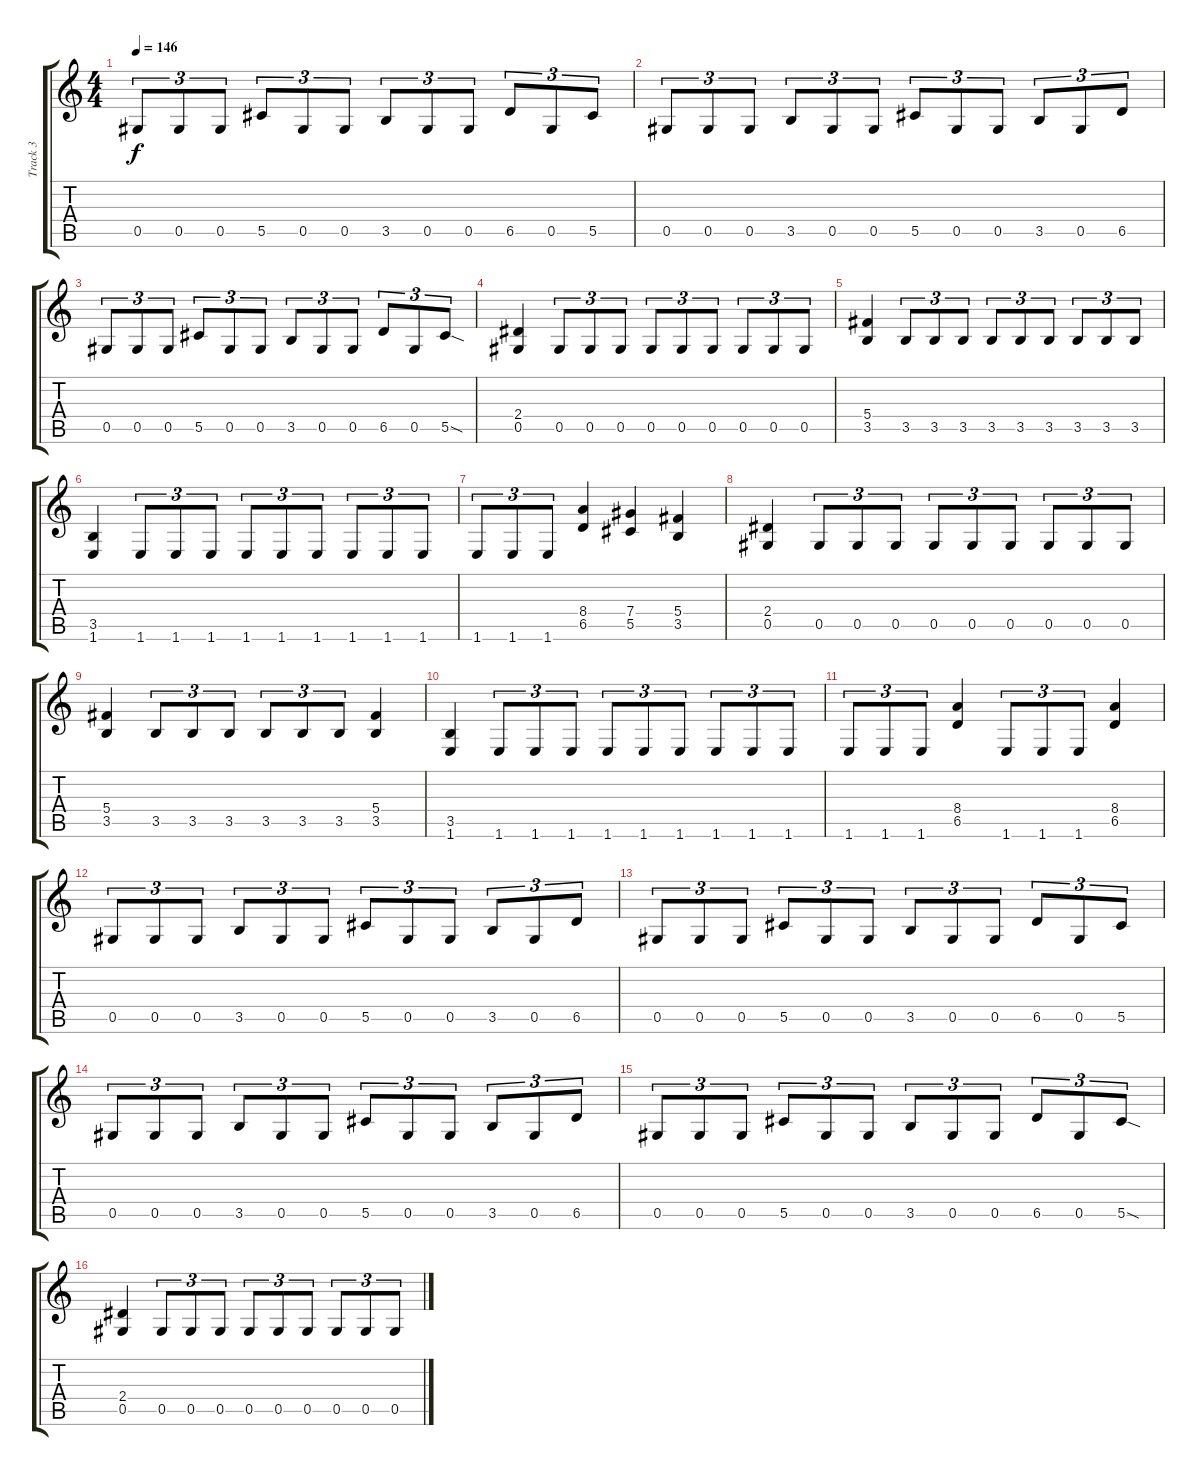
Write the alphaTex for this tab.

\track ("Track 3" "Track 3") {instrument distortionguitar}
\staff {score tabs}
\tuning (Eb4 Bb3 Gb3 Db3 Ab2 Eb2) {hide}
\ts (4 4)
\tempo 146
\clef g2
\ks c
0.5.8{tu (3 2) dy f} 0.5.8{tu (3 2)} 0.5.8{tu (3 2)} 5.5.8{tu (3 2)} 0.5.8{tu (3 2)} 0.5.8{tu (3 2)} 3.5.8{tu (3 2)} 0.5.8{tu (3 2)} 0.5.8{tu (3 2)} 6.5.8{tu (3 2)} 0.5.8{tu (3 2)} 5.5.8{tu (3 2)} |
0.5.8{tu (3 2)} 0.5.8{tu (3 2)} 0.5.8{tu (3 2)} 3.5.8{tu (3 2)} 0.5.8{tu (3 2)} 0.5.8{tu (3 2)} 5.5.8{tu (3 2)} 0.5.8{tu (3 2)} 0.5.8{tu (3 2)} 3.5.8{tu (3 2)} 0.5.8{tu (3 2)} 6.5.8{tu (3 2)} |
0.5.8{tu (3 2)} 0.5.8{tu (3 2)} 0.5.8{tu (3 2)} 5.5.8{tu (3 2)} 0.5.8{tu (3 2)} 0.5.8{tu (3 2)} 3.5.8{tu (3 2)} 0.5.8{tu (3 2)} 0.5.8{tu (3 2)} 6.5.8{tu (3 2)} 0.5.8{tu (3 2)} 5.5{sod}.8{tu (3 2)} |
(2.4 0.5).4 0.5.8{tu (3 2)} 0.5.8{tu (3 2)} 0.5.8{tu (3 2)} 0.5.8{tu (3 2)} 0.5.8{tu (3 2)} 0.5.8{tu (3 2)} 0.5.8{tu (3 2)} 0.5.8{tu (3 2)} 0.5.8{tu (3 2)} |
(5.4 3.5).4 3.5.8{tu (3 2)} 3.5.8{tu (3 2)} 3.5.8{tu (3 2)} 3.5.8{tu (3 2)} 3.5.8{tu (3 2)} 3.5.8{tu (3 2)} 3.5.8{tu (3 2)} 3.5.8{tu (3 2)} 3.5.8{tu (3 2)} |
(3.5 1.6).4 1.6.8{tu (3 2)} 1.6.8{tu (3 2)} 1.6.8{tu (3 2)} 1.6.8{tu (3 2)} 1.6.8{tu (3 2)} 1.6.8{tu (3 2)} 1.6.8{tu (3 2)} 1.6.8{tu (3 2)} 1.6.8{tu (3 2)} |
1.6.8{tu (3 2)} 1.6.8{tu (3 2)} 1.6.8{tu (3 2)} (8.4 6.5).4 (7.4 5.5).4 (5.4 3.5).4 |
(2.4 0.5).4 0.5.8{tu (3 2)} 0.5.8{tu (3 2)} 0.5.8{tu (3 2)} 0.5.8{tu (3 2)} 0.5.8{tu (3 2)} 0.5.8{tu (3 2)} 0.5.8{tu (3 2)} 0.5.8{tu (3 2)} 0.5.8{tu (3 2)} |
(5.4 3.5).4 3.5.8{tu (3 2)} 3.5.8{tu (3 2)} 3.5.8{tu (3 2)} 3.5.8{tu (3 2)} 3.5.8{tu (3 2)} 3.5.8{tu (3 2)} (5.4 3.5).4 |
(3.5 1.6).4 1.6.8{tu (3 2)} 1.6.8{tu (3 2)} 1.6.8{tu (3 2)} 1.6.8{tu (3 2)} 1.6.8{tu (3 2)} 1.6.8{tu (3 2)} 1.6.8{tu (3 2)} 1.6.8{tu (3 2)} 1.6.8{tu (3 2)} |
1.6.8{tu (3 2)} 1.6.8{tu (3 2)} 1.6.8{tu (3 2)} (8.4 6.5).4 1.6.8{tu (3 2)} 1.6.8{tu (3 2)} 1.6.8{tu (3 2)} (8.4 6.5).4 |
0.5.8{tu (3 2)} 0.5.8{tu (3 2)} 0.5.8{tu (3 2)} 3.5.8{tu (3 2)} 0.5.8{tu (3 2)} 0.5.8{tu (3 2)} 5.5.8{tu (3 2)} 0.5.8{tu (3 2)} 0.5.8{tu (3 2)} 3.5.8{tu (3 2)} 0.5.8{tu (3 2)} 6.5.8{tu (3 2)} |
0.5.8{tu (3 2)} 0.5.8{tu (3 2)} 0.5.8{tu (3 2)} 5.5.8{tu (3 2)} 0.5.8{tu (3 2)} 0.5.8{tu (3 2)} 3.5.8{tu (3 2)} 0.5.8{tu (3 2)} 0.5.8{tu (3 2)} 6.5.8{tu (3 2)} 0.5.8{tu (3 2)} 5.5.8{tu (3 2)} |
0.5.8{tu (3 2)} 0.5.8{tu (3 2)} 0.5.8{tu (3 2)} 3.5.8{tu (3 2)} 0.5.8{tu (3 2)} 0.5.8{tu (3 2)} 5.5.8{tu (3 2)} 0.5.8{tu (3 2)} 0.5.8{tu (3 2)} 3.5.8{tu (3 2)} 0.5.8{tu (3 2)} 6.5.8{tu (3 2)} |
0.5.8{tu (3 2)} 0.5.8{tu (3 2)} 0.5.8{tu (3 2)} 5.5.8{tu (3 2)} 0.5.8{tu (3 2)} 0.5.8{tu (3 2)} 3.5.8{tu (3 2)} 0.5.8{tu (3 2)} 0.5.8{tu (3 2)} 6.5.8{tu (3 2)} 0.5.8{tu (3 2)} 5.5{sod}.8{tu (3 2)} |
(2.4 0.5).4 0.5.8{tu (3 2)} 0.5.8{tu (3 2)} 0.5.8{tu (3 2)} 0.5.8{tu (3 2)} 0.5.8{tu (3 2)} 0.5.8{tu (3 2)} 0.5.8{tu (3 2)} 0.5.8{tu (3 2)} 0.5.8{tu (3 2)}
